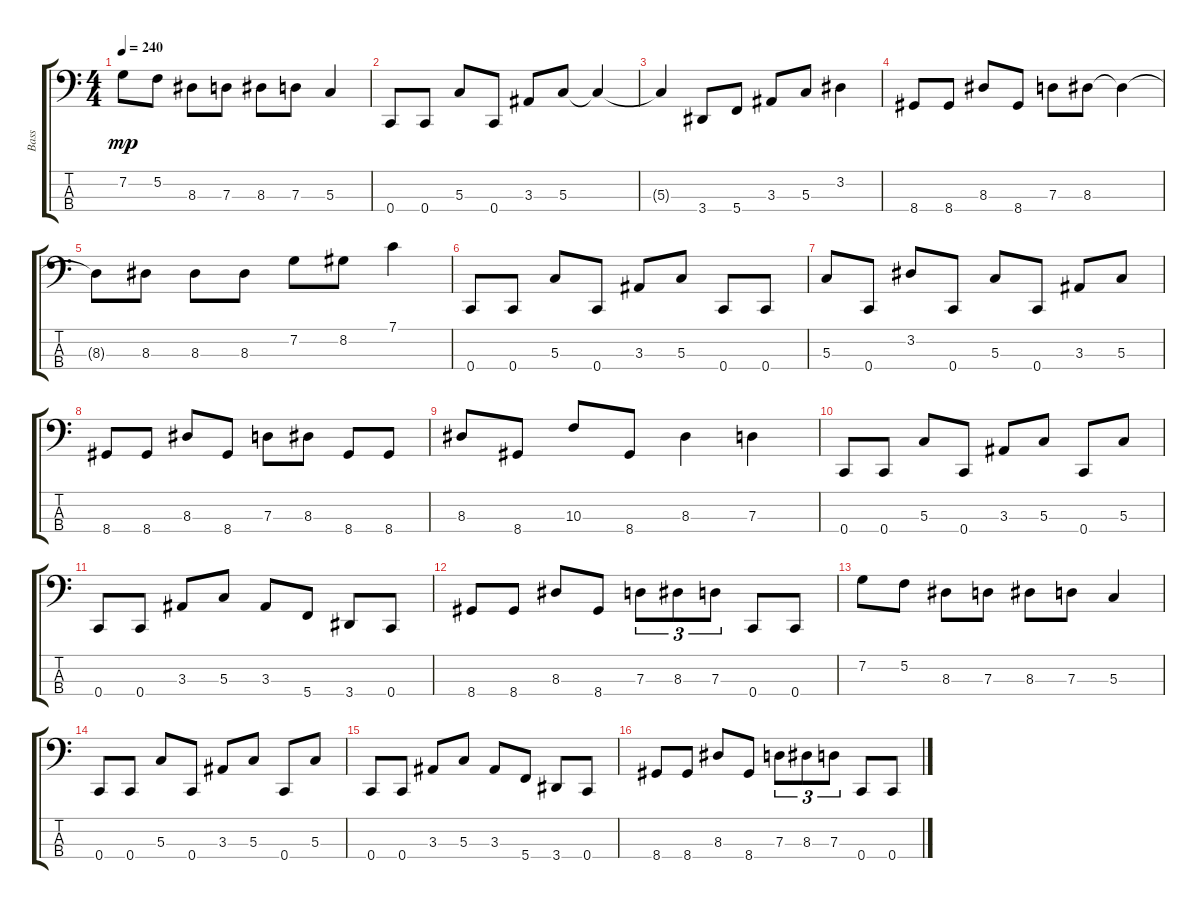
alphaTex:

\track ("Bass" "Bass") {instrument electricbassfinger}
\staff {score tabs}
\tuning (F2 C2 G1 C1) {hide}
\ts (4 4)
\tempo 240
\clef f4
\ks c
7.2.8{dy mp} 5.2.8 8.3.8 7.3.8 8.3.8 7.3.8 5.3.4 |
0.4.8 0.4.8 5.3.8 0.4.8 3.3.8 5.3.8 5.3{t}.4 |
5.3{t}.4 3.4.8 5.4.8 3.3.8 5.3.8 3.2.4 |
8.4.8 8.4.8 8.3.8 8.4.8 7.3.8 8.3.8 8.3{t}.4 |
8.3{t}.8 8.3.8 8.3.8 8.3.8 7.2.8 8.2.8 7.1.4 |
0.4.8 0.4.8 5.3.8 0.4.8 3.3.8 5.3.8 0.4.8 0.4.8 |
5.3.8 0.4.8 3.2.8 0.4.8 5.3.8 0.4.8 3.3.8 5.3.8 |
8.4.8 8.4.8 8.3.8 8.4.8 7.3.8 8.3.8 8.4.8 8.4.8 |
8.3.8 8.4.8 10.3.8 8.4.8 8.3.4 7.3.4 |
0.4.8 0.4.8 5.3.8 0.4.8 3.3.8 5.3.8 0.4.8 5.3.8 |
0.4.8 0.4.8 3.3.8 5.3.8 3.3.8 5.4.8 3.4.8 0.4.8 |
8.4.8 8.4.8 8.3.8 8.4.8 7.3.8{tu (3 2)} 8.3.8{tu (3 2)} 7.3.8{tu (3 2)} 0.4.8 0.4.8 |
7.2.8 5.2.8 8.3.8 7.3.8 8.3.8 7.3.8 5.3.4 |
0.4.8 0.4.8 5.3.8 0.4.8 3.3.8 5.3.8 0.4.8 5.3.8 |
0.4.8 0.4.8 3.3.8 5.3.8 3.3.8 5.4.8 3.4.8 0.4.8 |
8.4.8 8.4.8 8.3.8 8.4.8 7.3.8{tu (3 2)} 8.3.8{tu (3 2)} 7.3.8{tu (3 2)} 0.4.8 0.4.8
